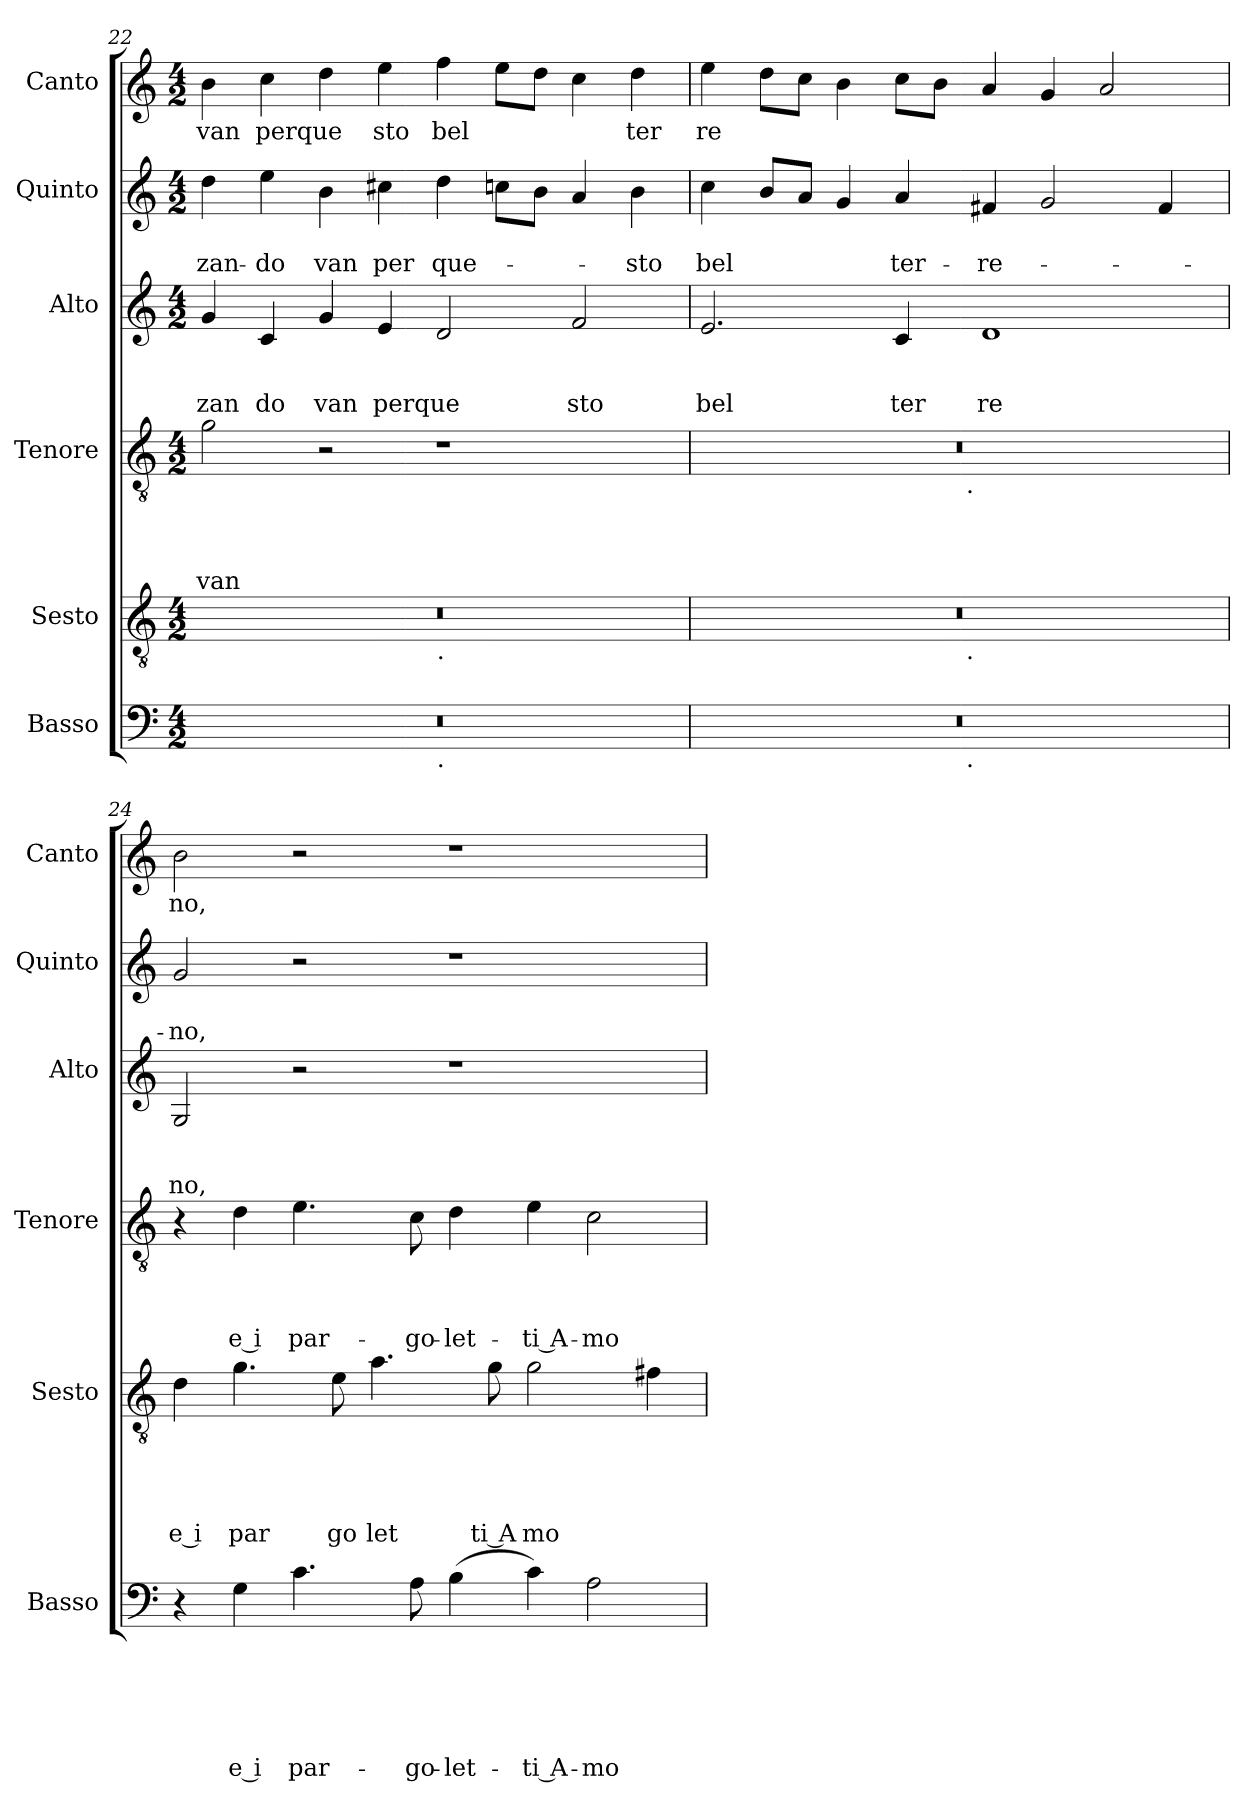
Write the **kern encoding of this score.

**kern	**text	**text	**text	**text	**text	**text	**kern	**text	**text	**text	**text	**text	**kern	**text	**text	**text	**text	**kern	**text	**text	**text	**kern	**text	**text	**kern	**text
*part6	*part6	*part6	*part6	*part6	*part6	*part6	*part5	*part5	*part5	*part5	*part5	*part5	*part4	*part4	*part4	*part4	*part4	*part3	*part3	*part3	*part3	*part2	*part2	*part2	*part1	*part1
*staff6	*staff6	*staff6	*staff6	*staff6	*staff6	*staff6	*staff5	*staff5	*staff5	*staff5	*staff5	*staff5	*staff4	*staff4	*staff4	*staff4	*staff4	*staff3	*staff3	*staff3	*staff3	*staff2	*staff2	*staff2	*staff1	*staff1
*I"Basso	*	*	*	*	*	*	*I"Sesto	*	*	*	*	*	*I"Tenore	*	*	*	*	*I"Alto	*	*	*	*I"Quinto	*	*	*I"Canto	*
*I'Basso	*	*	*	*	*	*	*I'Sesto	*	*	*	*	*	*I'Tenore	*	*	*	*	*I'Alto	*	*	*	*I'Quinto	*	*	*I'Canto	*
*clefF4	*	*	*	*	*	*	*clefGv2	*	*	*	*	*	*clefGv2	*	*	*	*	*clefG2	*	*	*	*clefG2	*	*	*clefG2	*
*k[]	*	*	*	*	*	*	*k[]	*	*	*	*	*	*k[]	*	*	*	*	*k[]	*	*	*	*k[]	*	*	*k[]	*
*C:	*	*	*	*	*	*	*C:	*	*	*	*	*	*C:	*	*	*	*	*C:	*	*	*	*C:	*	*	*C:	*
*M4/2	*	*	*	*	*	*	*M4/2	*	*	*	*	*	*M4/2	*	*	*	*	*M4/2	*	*	*	*M4/2	*	*	*M4/2	*
=22	=22	=22	=22	=22	=22	=22	=22	=22	=22	=22	=22	=22	=22	=22	=22	=22	=22	=22	=22	=22	=22	=22	=22	=22	=22	=22
!	!	!	!	!	!	!	!	!	!	!	!	!	!	!	!	!	!LO:LY:b	!	!	!	!LO:LY:b	!	!	!LO:LY:b	!	!LO:LY:b
*^	*	*	*	*	*	*	*^	*	*	*	*	*	*	*	*	*	*	*	*	*	*	*	*	*	*	*
0r	1ryy	.	.	.	.	.	.	0r	1ryy	.	.	.	.	.	2g\	.	.	.	van	4g/	.	.	zan	4dd\	.	-zan-	4b\	van
!	!	!	!	!	!	!	!	!	!	!	!	!	!	!	!	!	!	!	!	!	!	!	!LO:LY:b	!	!	!LO:LY:b	!	!LO:LY:b
.	.	.	.	.	.	.	.	.	.	.	.	.	.	.	.	.	.	.	.	4c/	.	.	do	4ee\	.	-do	4cc\	perque
!	!	!	!	!	!	!	!	!	!	!	!	!	!	!	!	!	!	!	!	!	!	!	!LO:LY:b	!	!	!LO:LY:b	!	!
.	.	.	.	.	.	.	.	.	.	.	.	.	.	.	2r	.	.	.	.	4g/	.	.	van	4b\	.	van	4dd\	.
!	!	!	!	!	!	!	!	!	!	!	!	!	!	!	!	!	!	!	!	!	!	!	!LO:LY:b	!	!	!LO:LY:b	!	!LO:LY:b
.	.	.	.	.	.	.	.	.	.	.	.	.	.	.	.	.	.	.	.	4e/	.	.	perque	4cc#X\	.	per	4ee\	sto
!	!	!	!	!	!	!	!	!	!LO:TX:b:t=.	!	!	!	!	!	!	!	!	!	!	!	!	!	!	!	!	!	!	!
!	!LO:TX:b:t=.	!	!	!	!	!	!	!	!	!	!	!	!	!	!	!	!	!	!	!	!	!	!	!	!	!	!	!
!	!	!	!	!	!	!	!	!	!	!	!	!	!	!	!	!	!	!	!	!	!	!	!	!	!	!LO:LY:b	!	!LO:LY:b
.	1ryy	.	.	.	.	.	.	.	1ryy	.	.	.	.	.	1r	.	.	.	.	2d/	.	.	.	4dd\	.	que-	4ff\	bel
.	.	.	.	.	.	.	.	.	.	.	.	.	.	.	.	.	.	.	.	.	.	.	.	8ccn\L	.	.	8ee\L	.
.	.	.	.	.	.	.	.	.	.	.	.	.	.	.	.	.	.	.	.	.	.	.	.	8b\J	.	.	8dd\J	.
!	!	!	!	!	!	!	!	!	!	!	!	!	!	!	!	!	!	!	!	!	!	!	!LO:LY:b	!	!	!	!	!
.	.	.	.	.	.	.	.	.	.	.	.	.	.	.	.	.	.	.	.	2f/	.	.	sto	4a/	.	.	4cc\	.
!	!	!	!	!	!	!	!	!	!	!	!	!	!	!	!	!	!	!	!	!	!	!	!	!	!	!LO:LY:b	!	!LO:LY:b
.	.	.	.	.	.	.	.	.	.	.	.	.	.	.	.	.	.	.	.	.	.	.	.	4b\	.	-sto	4dd\	ter
=23	=23	=23	=23	=23	=23	=23	=23	=23	=23	=23	=23	=23	=23	=23	=23	=23	=23	=23	=23	=23	=23	=23	=23	=23	=23	=23	=23	=23
!	!	!	!	!	!	!	!	!	!	!	!	!	!	!	!	!	!	!	!	!	!	!	!LO:LY:b	!	!	!LO:LY:b	!	!LO:LY:b
*	*	*	*	*	*	*	*	*	*	*	*	*	*	*	*^	*	*	*	*	*	*	*	*	*	*	*	*	*
0r	2ryy	.	.	.	.	.	.	0r	2ryy	.	.	.	.	.	0r	2ryy	.	.	.	.	2.e/	.	.	bel	4cc\	.	bel	4ee\	re
.	.	.	.	.	.	.	.	.	.	.	.	.	.	.	.	.	.	.	.	.	.	.	.	.	8b/L	.	.	8dd\L	.
.	.	.	.	.	.	.	.	.	.	.	.	.	.	.	.	.	.	.	.	.	.	.	.	.	8a/J	.	.	8cc\J	.
.	4...ryy	.	.	.	.	.	.	.	4...ryy	.	.	.	.	.	.	4...ryy	.	.	.	.	.	.	.	.	4g/	.	.	4b\	.
!	!	!	!	!	!	!	!	!	!	!	!	!	!	!	!	!	!	!	!	!	!	!	!	!LO:LY:b	!	!	!LO:LY:b	!	!
.	.	.	.	.	.	.	.	.	.	.	.	.	.	.	.	.	.	.	.	.	4c/	.	.	ter	4a/	.	ter-	8cc\L	.
.	.	.	.	.	.	.	.	.	.	.	.	.	.	.	.	.	.	.	.	.	.	.	.	.	.	.	.	8b\J	.
!	!	!	!	!	!	!	!	!	!	!	!	!	!	!	!	!LO:TX:b:t=.	!	!	!	!	!	!	!	!	!	!	!	!	!
!	!	!	!	!	!	!	!	!	!LO:TX:b:t=.	!	!	!	!	!	!	!	!	!	!	!	!	!	!	!	!	!	!	!	!
!	!LO:TX:b:t=.	!	!	!	!	!	!	!	!	!	!	!	!	!	!	!	!	!	!	!	!	!	!	!	!	!	!	!	!
.	1ryy	.	.	.	.	.	.	.	1ryy	.	.	.	.	.	.	1ryy	.	.	.	.	.	.	.	.	.	.	.	.	.
!	!	!	!	!	!	!	!	!	!	!	!	!	!	!	!	!	!	!	!	!	!	!	!	!LO:LY:b	!	!	!LO:LY:b	!	!
.	.	.	.	.	.	.	.	.	.	.	.	.	.	.	.	.	.	.	.	.	1d	.	.	re	4f#X/	.	-re-	4a/	.
.	.	.	.	.	.	.	.	.	.	.	.	.	.	.	.	.	.	.	.	.	.	.	.	.	2g/	.	.	4g/	.
.	.	.	.	.	.	.	.	.	.	.	.	.	.	.	.	.	.	.	.	.	.	.	.	.	.	.	.	2a/	.
.	.	.	.	.	.	.	.	.	.	.	.	.	.	.	.	.	.	.	.	.	.	.	.	.	4f#/	.	.	.	.
.	32ryy	.	.	.	.	.	.	.	32ryy	.	.	.	.	.	.	32ryy	.	.	.	.	.	.	.	.	.	.	.	.	.
!!LO:LB:g=z
=24	=24	=24	=24	=24	=24	=24	=24	=24	=24	=24	=24	=24	=24	=24	=24	=24	=24	=24	=24	=24	=24	=24	=24	=24	=24	=24	=24	=24	=24
!	!	!	!	!	!	!	!	!	!	!	!	!	!	!LO:LY:b:rj	!	!	!	!	!	!	!	!	!	!LO:LY:b	!	!	!LO:LY:b	!	!LO:LY:b
*v	*v	*	*	*	*	*	*	*	*	*	*	*	*	*	*v	*v	*	*	*	*	*	*	*	*	*	*	*	*	*
*	*	*	*	*	*	*	*v	*v	*	*	*	*	*	*	*	*	*	*	*	*	*	*	*	*	*	*	*
4r	.	.	.	.	.	.	4d\	.	.	.	.	e i	4r	.	.	.	.	2G/	.	.	no,	2g/	.	-no,	2b\	no,
!	!	!	!	!	!	!LO:LY:b:rj	!	!	!	!	!	!LO:LY:b	!	!	!	!	!LO:LY:b:rj	!	!	!	!	!	!	!	!	!
4G\	.	.	.	.	.	e i	4.g\	.	.	.	.	par	4d\	.	.	.	e i	.	.	.	.	.	.	.	.	.
!	!	!	!	!	!	!LO:LY:b	!	!	!	!	!	!	!	!	!	!	!LO:LY:b	!	!	!	!	!	!	!	!	!
4.c\	.	.	.	.	.	par-	.	.	.	.	.	.	4.e\	.	.	.	par-	2r	.	.	.	2r	.	.	2r	.
!	!	!	!	!	!	!	!	!	!	!	!	!LO:LY:b	!	!	!	!	!	!	!	!	!	!	!	!	!	!
.	.	.	.	.	.	.	8e\	.	.	.	.	go	.	.	.	.	.	.	.	.	.	.	.	.	.	.
!	!	!	!	!	!	!	!	!	!	!	!	!LO:LY:b	!	!	!	!	!	!	!	!	!	!	!	!	!	!
.	.	.	.	.	.	.	4.a\	.	.	.	.	let	.	.	.	.	.	.	.	.	.	.	.	.	.	.
!	!	!	!	!	!	!LO:LY:b	!	!	!	!	!	!	!	!	!	!	!LO:LY:b	!	!	!	!	!	!	!	!	!
8A\	.	.	.	.	.	-go-	.	.	.	.	.	.	8c\	.	.	.	-go-	.	.	.	.	.	.	.	.	.
!	!	!	!	!	!	!LO:LY:b	!	!	!	!	!	!	!	!	!	!	!LO:LY:b	!	!	!	!	!	!	!	!	!
(<4B\	.	.	.	.	.	-let-	.	.	.	.	.	.	4d\	.	.	.	-let-	1r	.	.	.	1r	.	.	1r	.
!	!	!	!	!	!	!	!	!	!	!	!	!LO:LY:b:rj	!	!	!	!	!	!	!	!	!	!	!	!	!	!
.	.	.	.	.	.	.	8g\	.	.	.	.	ti A	.	.	.	.	.	.	.	.	.	.	.	.	.	.
!	!	!	!	!	!	!LO:LY:b:rj	!	!	!	!	!	!LO:LY:b	!	!	!	!	!LO:LY:b:rj	!	!	!	!	!	!	!	!	!
4c\)	.	.	.	.	.	-ti A-	(2g\	.	.	.	.	mo	4e\	.	.	.	-ti A-	.	.	.	.	.	.	.	.	.
!	!	!	!	!	!	!LO:LY:b	!	!	!	!	!	!	!	!	!	!	!LO:LY:b	!	!	!	!	!	!	!	!	!
(2A\	.	.	.	.	.	-mo-	.	.	.	.	.	.	2c\	.	.	.	-mo-	.	.	.	.	.	.	.	.	.
.	.	.	.	.	.	.	4f#X\	.	.	.	.	.	.	.	.	.	.	.	.	.	.	.	.	.	.	.
=	=	=	=	=	=	=	=	=	=	=	=	=	=	=	=	=	=	=	=	=	=	=	=	=	=	=
*-	*-	*-	*-	*-	*-	*-	*-	*-	*-	*-	*-	*-	*-	*-	*-	*-	*-	*-	*-	*-	*-	*-	*-	*-	*-	*-
